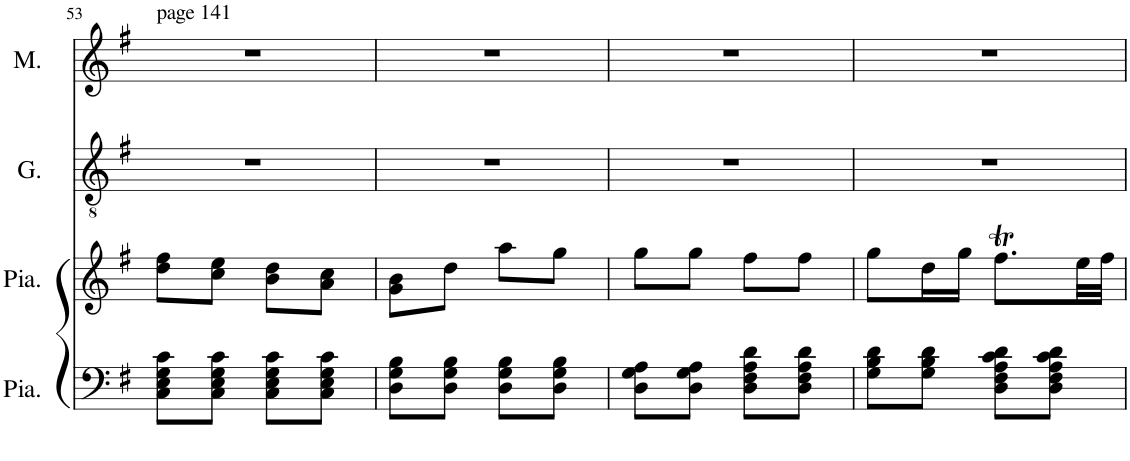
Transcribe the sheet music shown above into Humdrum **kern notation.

**kern	**kern	**kern	**kern	**kern	**kern	**kern
*part7	*part6	*part5	*part4	*part3	*part2	*part1
*staff7	*staff6	*staff5	*staff4	*staff3	*staff2	*staff1
*I"Piano	*I"Piano	*I"Basses	*I"Ténors	*I"Sopranis	*I"Galuchet	*I"Malaga
*I'Pia.	*I'Pia.	*I'B.	*I'T.	*I'S.	*I'G.	*I'M.
!!LO:PB:g=z
*clefF4	*clefG2	*clefF4	*clefGv2	*clefG2	*clefGv2	*clefG2
*	*	*	*Trd4c7	*	*Trd8c14	*
*k[f#]	*k[f#]	*k[f#]	*k[f#]	*k[f#]	*k[f#]	*k[f#]
*M2/4	*M2/4	*M2/4	*M2/4	*M2/4	*M2/4	*M2/4
=53	=53	=53	=53	=53	=53	=53
!	!	!	!	!	!	!LO:TX:a:t=page 141
8C\ 8E\ 8G\ 8c\L	8dd\ 8ff#\L	4C	8d\ 8f#\L	8dd\ 8ff#\L	2r	2r
8C\ 8E\ 8G\ 8c\J	8cc\ 8ee\J	.	8c\ 8e\J	8cc\ 8ee\J	.	.
8C\ 8E\ 8G\ 8c\L	8b\ 8dd\L	4C	8B\ 8d\L	8b\ 8dd\L	.	.
8C\ 8E\ 8G\ 8c\J	8a\ 8cc\J	.	8A\ 8c\J	8a\ 8cc\J	.	.
=54	=54	=54	=54	=54	=54	=54
8D\ 8G\ 8B\L	8g\ 8b\L	4D	4G 4B	4g 4b	2r	2r
8D\ 8G\ 8B\J	8dd\J	.	.	.	.	.
8D\ 8G\ 8B\L	8aa\L	4D	4B 4d	4b 4dd	.	.
8D\ 8G\ 8B\J	8gg\J	.	.	.	.	.
=55	=55	=55	=55	=55	=55	=55
8D\ 8G\ 8A\L	8gg\L	4D	4A 4g	4cc 4gg	2r	2r
8D\ 8G\ 8A\J	8gg\J	.	.	.	.	.
8D\ 8F#\ 8A\ 8d\L	8ff#\L	4D	4A 4f#	4cc 4ff#	.	.
8D\ 8F#\ 8A\ 8d\J	8ff#\J	.	.	.	.	.
=56	=56	=56	=56	=56	=56	=56
8G\ 8B\ 8d\L	8gg\L	4G	4A 4g	4b 4gg	2r	2r
8G\ 8B\ 8d\J	16dd\L	.	.	.	.	.
.	16gg\JJ	.	.	.	.	.
8D\ 8F#\ 8A\ 8c\ 8d\L	8.ff#t\L	8r	8r	8r	.	.
8D\ 8F#\ 8A\ 8c\ 8d\J	.	8D	8d 8f#	8a 8ff#	.	.
.	32ee\LL	.	.	.	.	.
.	32ff#\JJJ	.	.	.	.	.
=	=	=	=	=	=	=
*-	*-	*-	*-	*-	*-	*-
